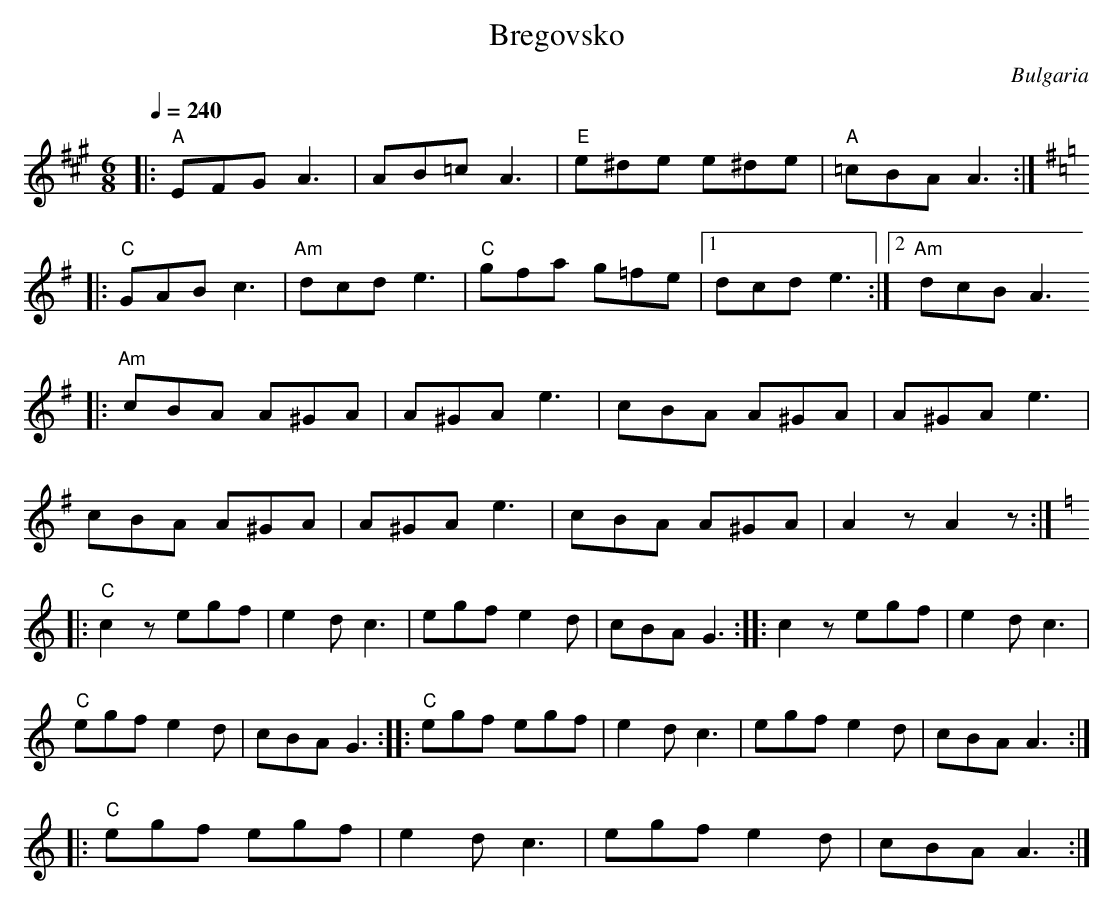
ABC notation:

X:1
T: Bregovsko
O: Bulgaria
M: 6/8
L: 1/8
K: A
Q:1/4=240
|:"A"EFG A3   |AB=c A3  |"E"e^de e^de|"A"=cBA A3 :|
K:G
|:"C"GAB c3   |"Am"dcde3|"C"gfa g=fe | [1 dcd e3 :|[2"Am" dcB A3
|:"Am"cBA A^GA|A^GA e3  | cBA A^GA   |A^GA e3    |
  cBA A^GA    |A^GA e3  |cBA A^GA    |A2 z A2 z  :|
K:C
|:"C"c2z egf  |e2d c3   |egf e2d     |cBA G3     :|:c2z egf|e2d c3 |
  "C"egf e2d  |cBA G3   :|:"C"egf egf|e2d c3     |egf e2d  |cBA A3 :|
|:"C"egf egf  |e2d c3   |egf e2d     |cBA A3     :|
